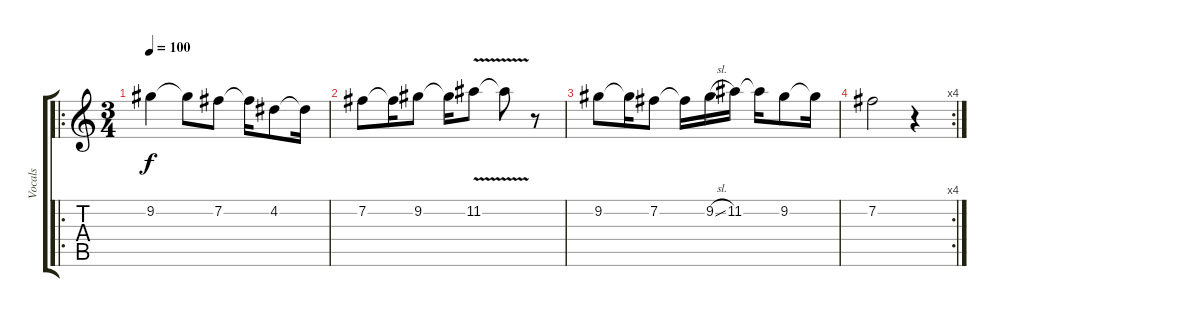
\track ("Vocals" "Vocals") {instrument distortionguitar}
\staff {score tabs}
\tuning (E4 B3 G3 D3 A2 E2) {hide}
\ro
\ts (3 4)
\tempo 100
\clef g2
\ks c
9.2.4{dy f} 9.2{t}.8 7.2.8 7.2{t}.16 4.2.8 4.2{t}.16 |
7.2.8 7.2{t}.16 9.2.8 9.2{t}.16 11.2{v}.8 11.2{t}.8 r.8 |
9.2.8 9.2{t}.16 7.2.8 7.2{t}.16 9.2{sl}.16 11.2.16 11.2{t}.16 9.2.8 9.2{t}.16 |
\rc 4
7.2.2 r.4
